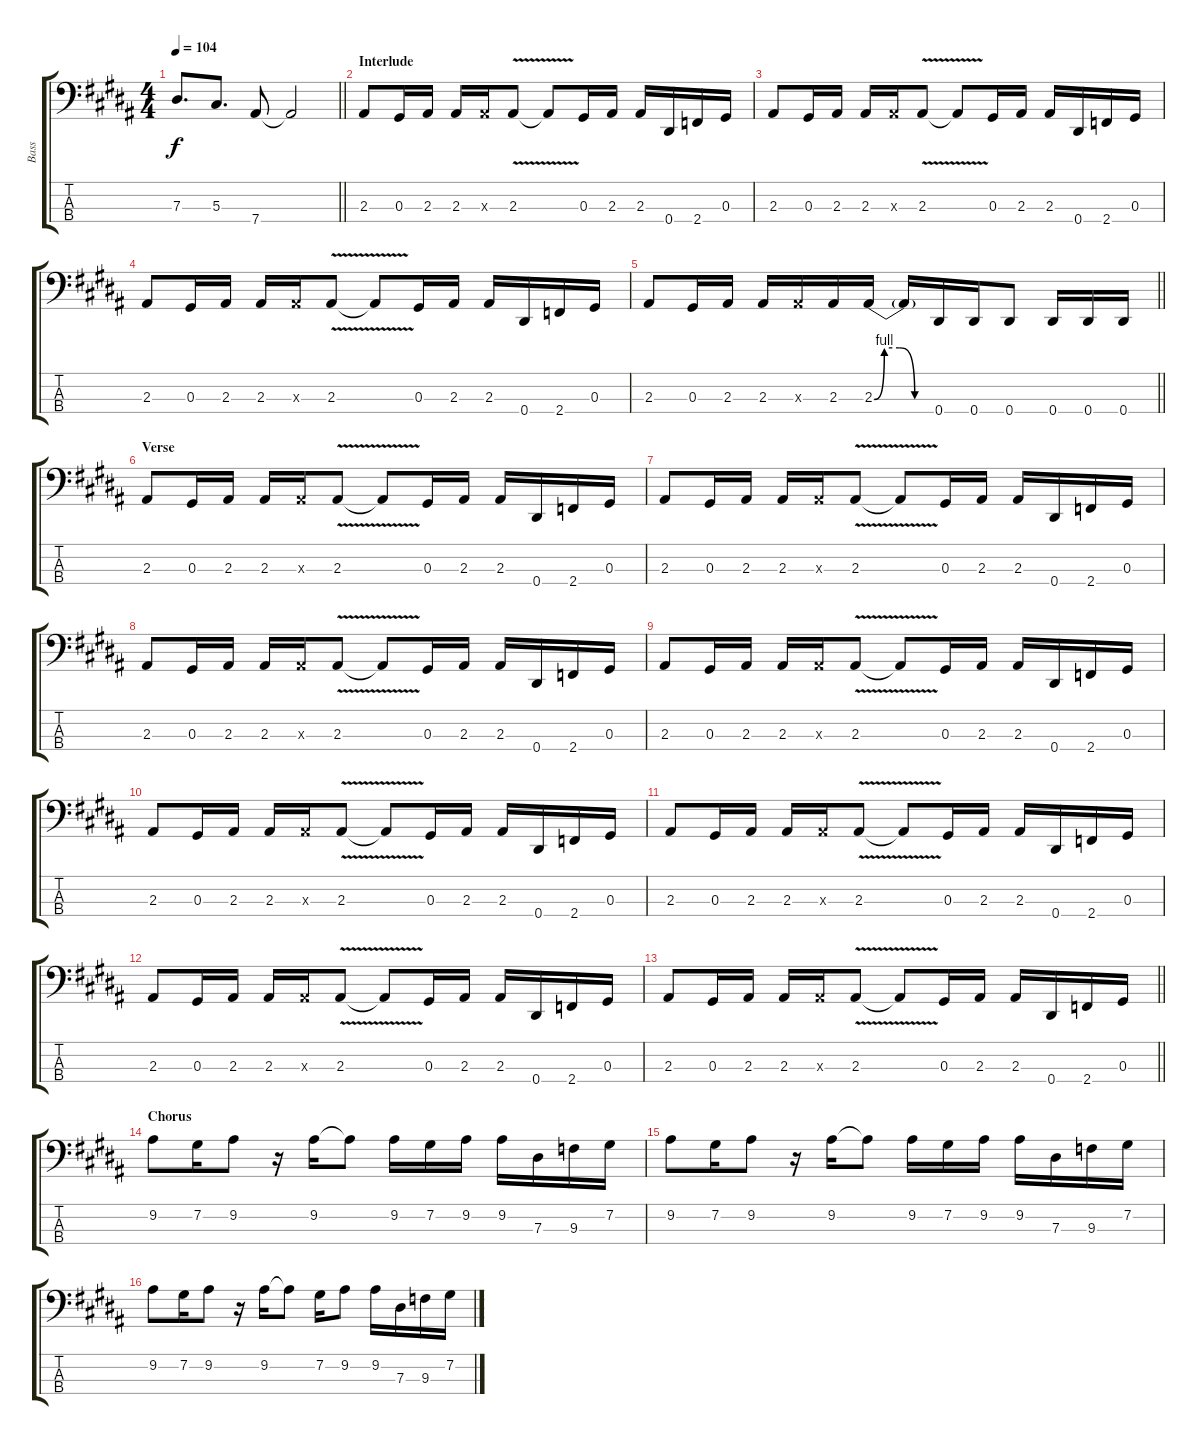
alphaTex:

\track ("Bass" "Bass") {instrument electricbasspick}
\staff {score tabs}
\tuning (Gb2 Db2 Ab1 Eb1) {hide}
\ts (4 4)
\tempo 104
\clef f4
\barLineRight lightlight
\ks b
7.3.8{d dy f} 5.3.8{d} 7.4.8 7.4{t}.2 |
\section ("" "Interlude")
2.3.8 0.3.16 2.3.16 2.3.16 2.3{x}.16 2.3{v}.8 2.3{v t}.8 0.3.16 2.3.16 2.3.16 0.4.16 2.4.16 0.3.16 |
2.3.8 0.3.16 2.3.16 2.3.16 2.3{x}.16 2.3{v}.8 2.3{v t}.8 0.3.16 2.3.16 2.3.16 0.4.16 2.4.16 0.3.16 |
2.3.8 0.3.16 2.3.16 2.3.16 2.3{x}.16 2.3{v}.8 2.3{v t}.8 0.3.16 2.3.16 2.3.16 0.4.16 2.4.16 0.3.16 |
\barLineRight lightlight
2.3.8 0.3.16 2.3.16 2.3.16 2.3{x}.16 2.3.16 2.3{be (custom 0 0 10 4 25 4 40 0 60 0)}.16 2.3{t}.16 0.4.16 0.4.16 0.4.8 0.4.16 0.4.16 0.4.16 |
\section ("" "Verse")
2.3.8 0.3.16 2.3.16 2.3.16 2.3{x}.16 2.3{v}.8 2.3{v t}.8 0.3.16 2.3.16 2.3.16 0.4.16 2.4.16 0.3.16 |
2.3.8 0.3.16 2.3.16 2.3.16 2.3{x}.16 2.3{v}.8 2.3{v t}.8 0.3.16 2.3.16 2.3.16 0.4.16 2.4.16 0.3.16 |
2.3.8 0.3.16 2.3.16 2.3.16 2.3{x}.16 2.3{v}.8 2.3{v t}.8 0.3.16 2.3.16 2.3.16 0.4.16 2.4.16 0.3.16 |
2.3.8 0.3.16 2.3.16 2.3.16 2.3{x}.16 2.3{v}.8 2.3{v t}.8 0.3.16 2.3.16 2.3.16 0.4.16 2.4.16 0.3.16 |
2.3.8 0.3.16 2.3.16 2.3.16 2.3{x}.16 2.3{v}.8 2.3{v t}.8 0.3.16 2.3.16 2.3.16 0.4.16 2.4.16 0.3.16 |
2.3.8 0.3.16 2.3.16 2.3.16 2.3{x}.16 2.3{v}.8 2.3{v t}.8 0.3.16 2.3.16 2.3.16 0.4.16 2.4.16 0.3.16 |
2.3.8 0.3.16 2.3.16 2.3.16 2.3{x}.16 2.3{v}.8 2.3{v t}.8 0.3.16 2.3.16 2.3.16 0.4.16 2.4.16 0.3.16 |
\barLineRight lightlight
2.3.8 0.3.16 2.3.16 2.3.16 2.3{x}.16 2.3{v}.8 2.3{v t}.8 0.3.16 2.3.16 2.3.16 0.4.16 2.4.16 0.3.16 |
\section ("" "Chorus")
9.2.8 7.2.16 9.2.8 r.16 9.2.16 9.2{t}.8 9.2.16 7.2.16 9.2.16 9.2.16 7.3.16 9.3.16 7.2.16 |
9.2.8 7.2.16 9.2.8 r.16 9.2.16 9.2{t}.8 9.2.16 7.2.16 9.2.16 9.2.16 7.3.16 9.3.16 7.2.16 |
9.2.8 7.2.16 9.2.8 r.16 9.2.16 9.2{t}.8 7.2.16 9.2.8 9.2.16 7.3.16 9.3.16 7.2.16
